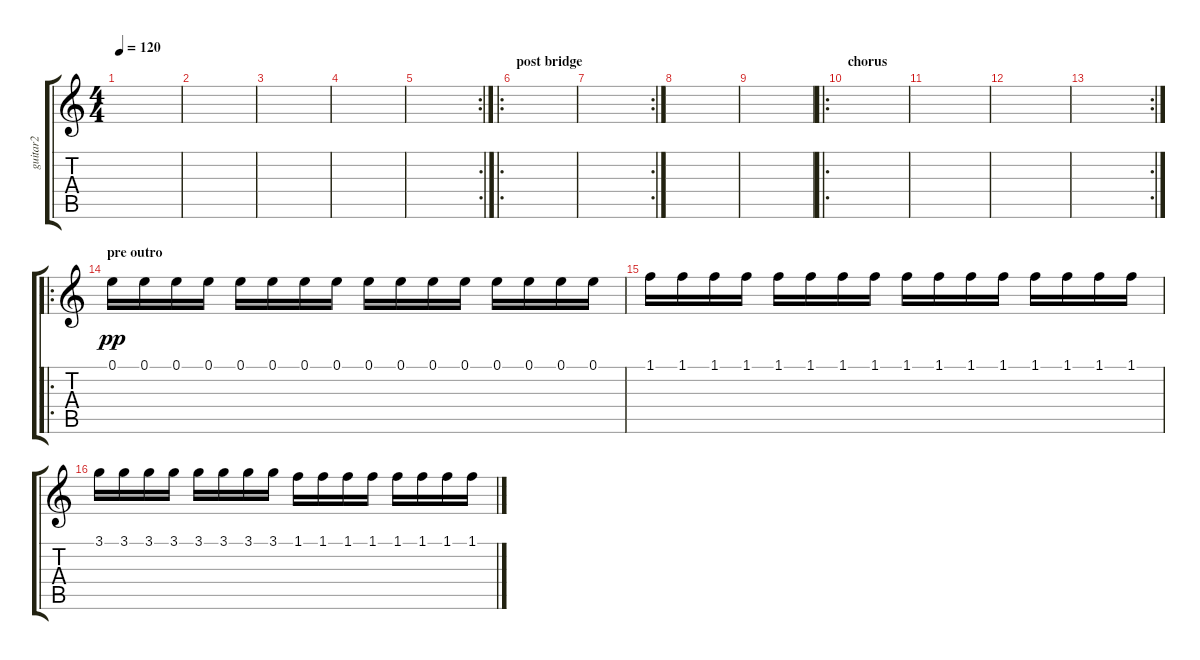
\track ("guitar2" "guitar2") {instrument overdrivenguitar}
\staff {score tabs}
\tuning (E4 B3 G3 D3 A2 E2) {hide}
\ts (4 4)
\tempo 120
\clef g2
\ks c
|
|
|
|
\rc 2
|
\ro
\section ("" "post bridge")
|
\rc 2
|
|
|
\ro
\section ("" "chorus")
|
|
|
\rc 2
|
\ro
\section ("" "pre outro")
0.1.16{dy pp} 0.1.16 0.1.16 0.1.16 0.1.16 0.1.16 0.1.16 0.1.16 0.1.16 0.1.16 0.1.16 0.1.16 0.1.16 0.1.16 0.1.16 0.1.16 |
1.1.16 1.1.16 1.1.16 1.1.16 1.1.16 1.1.16 1.1.16 1.1.16 1.1.16 1.1.16 1.1.16 1.1.16 1.1.16 1.1.16 1.1.16 1.1.16 |
3.1.16 3.1.16 3.1.16 3.1.16 3.1.16 3.1.16 3.1.16 3.1.16 1.1.16 1.1.16 1.1.16 1.1.16 1.1.16 1.1.16 1.1.16 1.1.16
